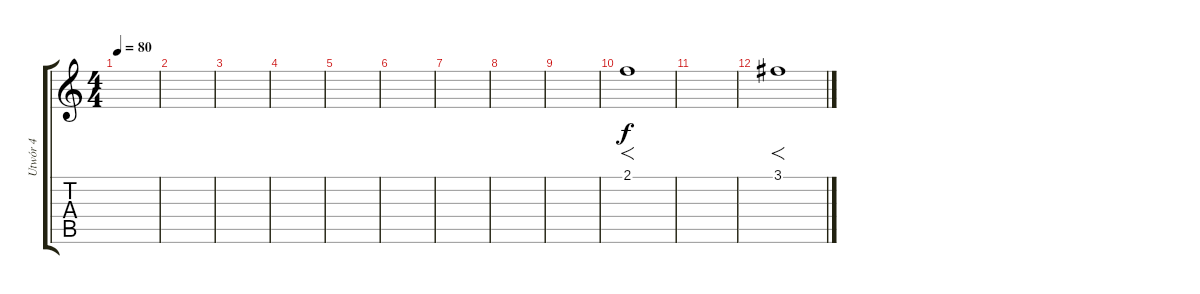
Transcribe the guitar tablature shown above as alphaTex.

\track ("Utwór 4" "Utwór 4") {instrument overdrivenguitar}
\staff {score tabs}
\tuning (Eb4 Bb3 Gb3 Db3 Ab2 Eb2) {hide}
\ts (4 4)
\tempo 80
\clef g2
\ks c
|
|
|
|
|
|
|
|
|
2.1.1{f} |
|
3.1.1{f}
